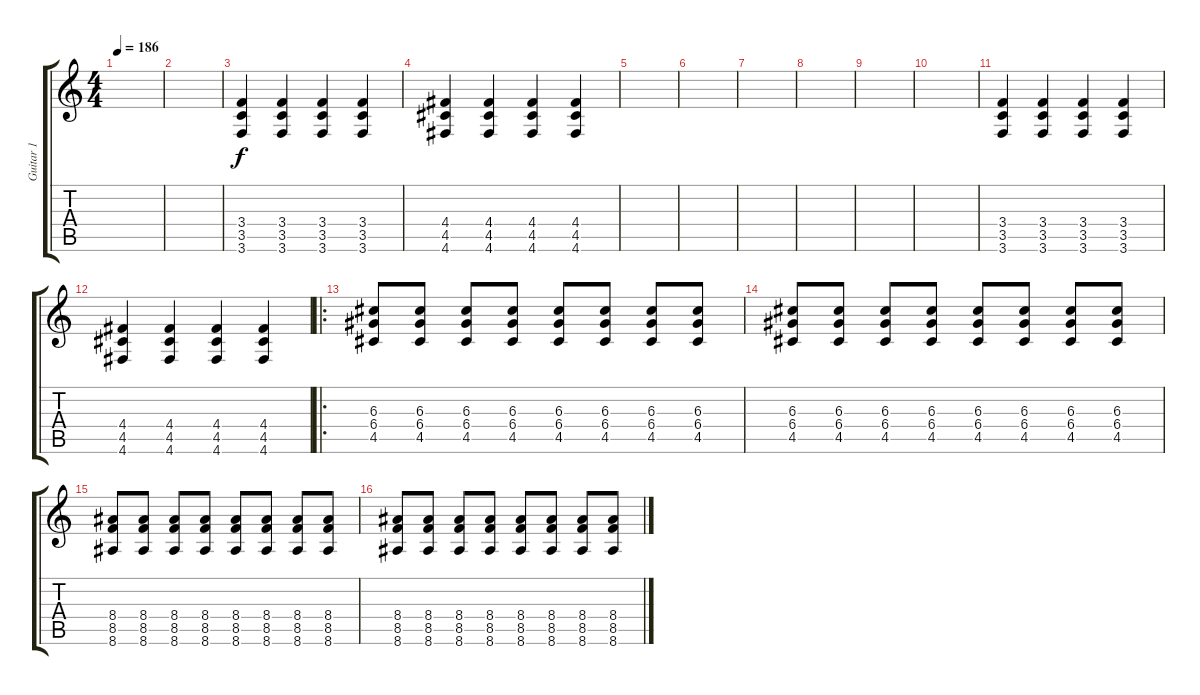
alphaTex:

\track ("Guitar 1" "Guitar 1") {instrument distortionguitar}
\staff {score tabs}
\tuning (E4 B3 G3 D3 A2 D2) {hide}
\ts (4 4)
\tempo 186
\clef g2
\ks c
|
|
(3.4 3.5 3.6).4 (3.4 3.5 3.6).4 (3.4 3.5 3.6).4 (3.4 3.5 3.6).4 |
(4.4 4.5 4.6).4 (4.4 4.5 4.6).4 (4.4 4.5 4.6).4 (4.4 4.5 4.6).4 |
|
|
|
|
|
|
(3.4 3.5 3.6).4 (3.4 3.5 3.6).4 (3.4 3.5 3.6).4 (3.4 3.5 3.6).4 |
(4.4 4.5 4.6).4 (4.4 4.5 4.6).4 (4.4 4.5 4.6).4 (4.4 4.5 4.6).4 |
\ro
(6.3 6.4 4.5).8 (6.3 6.4 4.5).8 (6.3 6.4 4.5).8 (6.3 6.4 4.5).8 (6.3 6.4 4.5).8 (6.3 6.4 4.5).8 (6.3 6.4 4.5).8 (6.3 6.4 4.5).8 |
(6.3 6.4 4.5).8 (6.3 6.4 4.5).8 (6.3 6.4 4.5).8 (6.3 6.4 4.5).8 (6.3 6.4 4.5).8 (6.3 6.4 4.5).8 (6.3 6.4 4.5).8 (6.3 6.4 4.5).8 |
(8.4 8.5 8.6).8 (8.4 8.5 8.6).8 (8.4 8.5 8.6).8 (8.4 8.5 8.6).8 (8.4 8.5 8.6).8 (8.4 8.5 8.6).8 (8.4 8.5 8.6).8 (8.4 8.5 8.6).8 |
(8.4 8.5 8.6).8 (8.4 8.5 8.6).8 (8.4 8.5 8.6).8 (8.4 8.5 8.6).8 (8.4 8.5 8.6).8 (8.4 8.5 8.6).8 (8.4 8.5 8.6).8 (8.4 8.5 8.6).8
